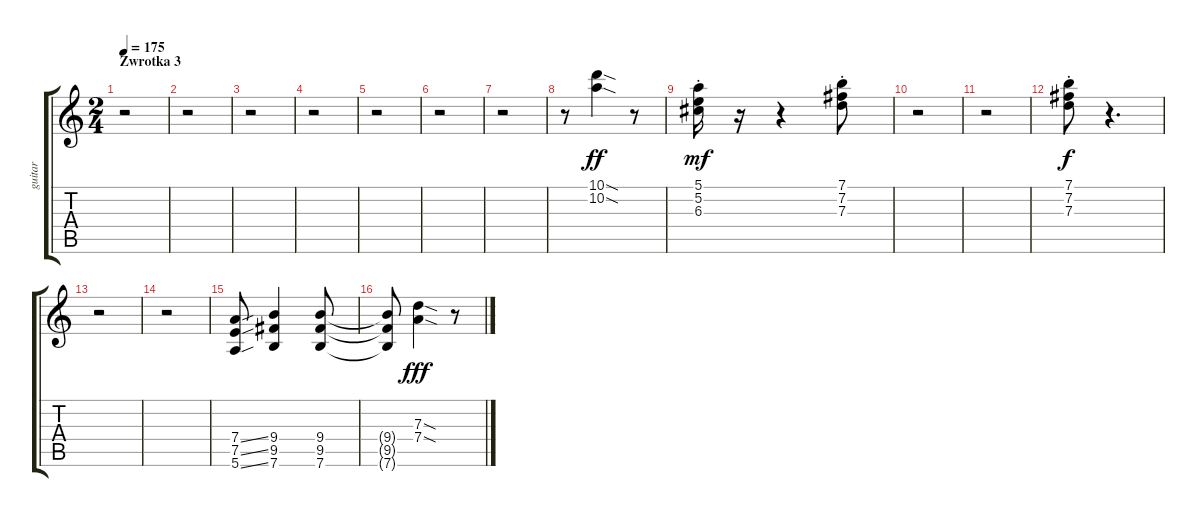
\track ("guitar" "guitar") {instrument distortionguitar}
\staff {score tabs}
\tuning (E4 B3 G3 D3 A2 E2) {hide}
\ts (2 4)
\section ("" "Zwrotka 3")
\tempo 175
\clef g2
\ks c
r.2{dy f volume 11 balance 0} |
r.2 |
r.2 |
r.2 |
r.2 |
r.2 |
r.2 |
r.8 (10.1{sod} 10.2{sod}).4{dy ff} r.8 |
(5.1{st} 5.2 6.3).16{dy mf volume 12 balance 16} r.16 r.4 (7.1{st} 7.2{st} 7.3{st}).8 |
r.2 |
r.2 |
(7.1{st} 7.2{st} 7.3).8{dy f} r.4{d} |
r.2 |
r.2 |
(7.4{ss} 7.5{ss} 5.6{ss}).8 (9.4 9.5 7.6).4 (9.4 9.5 7.6).8 |
(9.4{t} 9.5{t} 7.6{t}).8 (7.3{sod} 7.4{sod}).4{dy fff} r.8
